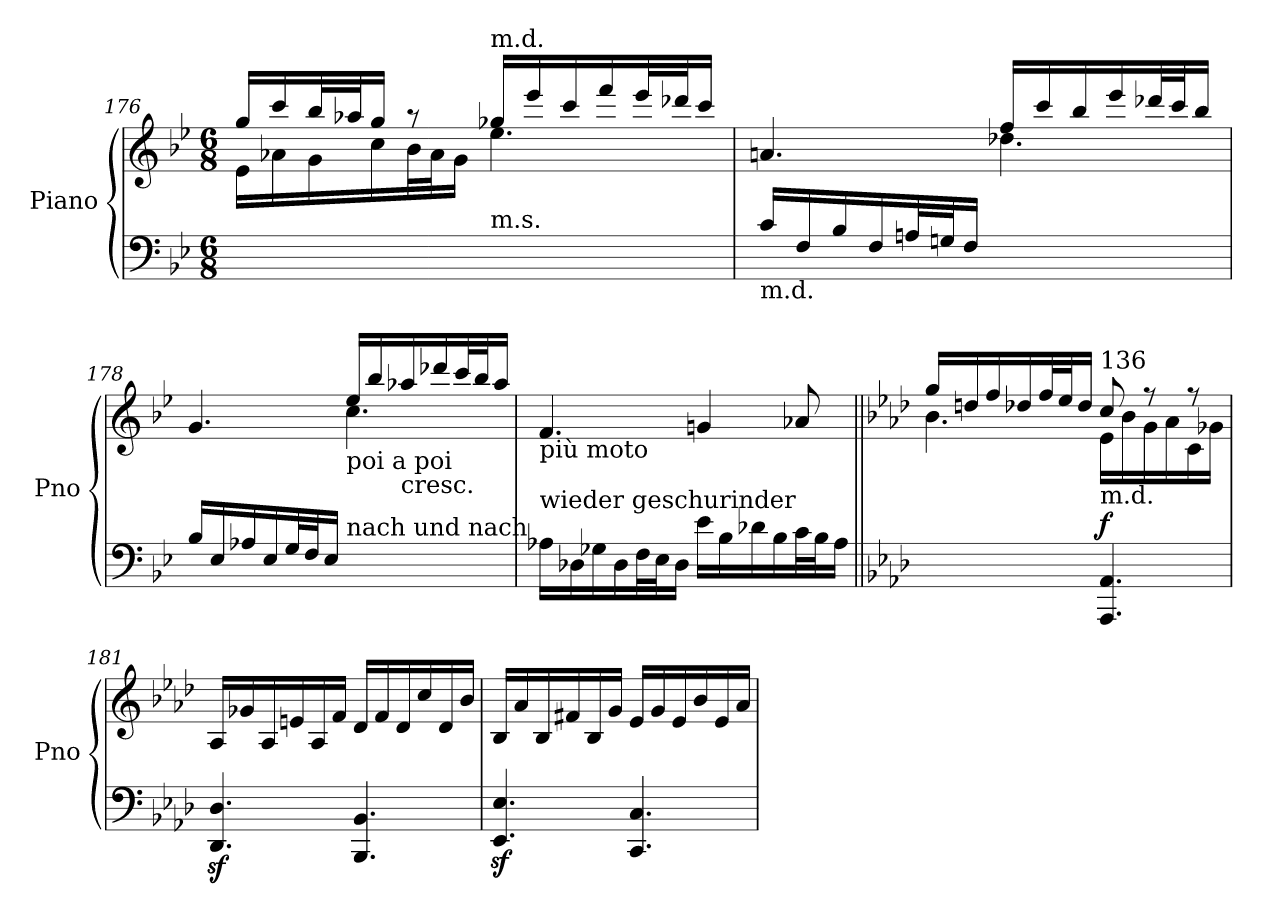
**kern	**kern	**dynam
*part1	*part1	*part1
*staff2	*staff1	*staff1/2
*I"Piano	*	*
*I'Pno	*	*
!!LO:PB:g=z
*clefF4	*clefG2	*
*k[b-e-]	*k[b-e-]	*
*B-:	*B-:	*
*M6/8	*M6/8	*
=176	=176	=176
*	*^	*
4.ryy	16gg/LL	16e-\LL	.
.	16ccc/	16a-X\	.
.	32bb-/L	16g\	.
.	32aa-X/J	.	.
.	16gg/JJ	16cc\	.
.	8raa	32b-\L	.
.	.	32a-\J	.
.	.	16g\JJ	.
!	!LO:TX:a:t=m.d.	!	!
!LO:TX:a:t=m.s.	!	!	!
4.ryy	16gg-X/LL	4.ee-\	.
.	16eee-/	.	.
.	16ccc/	.	.
.	16fff/	.	.
.	32eee-/L	.	.
.	32ddd-X/J	.	.
.	16ccc/JJ	.	.
=177	=177	=177	=177
!LO:TX:b:t=m.d.	!	!	!
16c/LL	4.an/	4.ryy	.
16F/	.	.	.
16B-/	.	.	.
16F/	.	.	.
32An/L	.	.	.
32Gn/J	.	.	.
16F/JJ	.	.	.
4.ryy	16ff/LL	4.dd-X\	.
.	16ccc/	.	.
.	16bb-/	.	.
.	16eee-/	.	.
.	32ddd-X/L	.	.
.	32ccc/J	.	.
.	16bb-/JJ	.	.
=178	=178	=178	=178
16B-/LL	4.g/	4.ryy	.
16E-/	.	.	.
16A-X/	.	.	.
16E-/	.	.	.
32G/L	.	.	.
32F/J	.	.	.
16E-/JJ	.	.	.
!	!LO:TX:b:t=poi     a    poi	!	!
!LO:TX:a:t=nach und nach	!	!	!
4.ryy	16ee-/LL	4.cc\	.
.	16bb-/	.	.
!	!LO:TX:b:t=cresc.	!	!
.	16aa-X/	.	.
.	16ddd-X/	.	.
.	32ccc/L	.	.
.	32bb-/J	.	.
.	16aa-/JJ	.	.
*	*v	*v	*
!!LO:LB:g=z
=179	=179	=179
!	!LO:TX:b:t=più moto	!
!LO:TX:a:t=wieder geschurinder	!	!
16A-X\LL	4.f/	.
16D-X\	.	.
16G-X\	.	.
16D-\	.	.
32F\L	.	.
32E-\J	.	.
16D-\JJ	.	.
16e-\LL	4gn/	.
16B-\	.	.
16d-X\	.	.
16B-\	.	.
32c\L	8a-X/	.
32B-\J	.	.
16A-\JJ	.	.
=180||	=180||	=180||
*k[b-e-a-d-]	*k[b-e-a-d-]	*
*A-:	*A-:	*
*	*^	*
*	*	*^	*
4.ryy	16gg/LL	4.ryy	4.b-\	.
.	16ddn/	.	.	.
.	16ff/	.	.	.
.	16dd-X/	.	.	.
.	32ff/L	.	.	.
.	32ee-/J	.	.	.
.	16dd-/JJ	.	.	.
!	!LO:TX:b:t=m.d.	!	!	!
!	!LO:TX:a:t=136	!	!	!
!	!	!	!	!LO:DY:a=2
4.AAA-/ 4.AA-/	8cc/	16e-\LL	4.ryy	f
.	.	16b-\	.	.
.	8rff	16g\	.	.
.	.	16a-\	.	.
.	8rff	16c\	.	.
.	.	16g-X\JJ	.	.
*	*v	*v	*v	*
=181	=181	=181
4.DD-/z< 4.D-/z<	16A-/LL	.
.	16g-X/	.
.	16A-/	.
.	16en/	.
.	16A-/	.
.	16f/JJ	.
4.BBB-/ 4.BB-/	16d-/LL	.
.	16f/	.
.	16d-/	.
.	16cc/	.
.	16d-/	.
.	16b-/JJ	.
!!LO:LB:g=z
=182	=182	=182
4.EE-/z< 4.E-/z<	16B-/LL	.
.	16a-/	.
.	16B-/	.
.	16f#X/	.
.	16B-/	.
.	16g/JJ	.
4.CC/ 4.C/	16e-/LL	.
.	16g/	.
.	16e-/	.
.	16b-/	.
.	16e-/	.
.	16a-/JJ	.
=	=	=
*-	*-	*-
